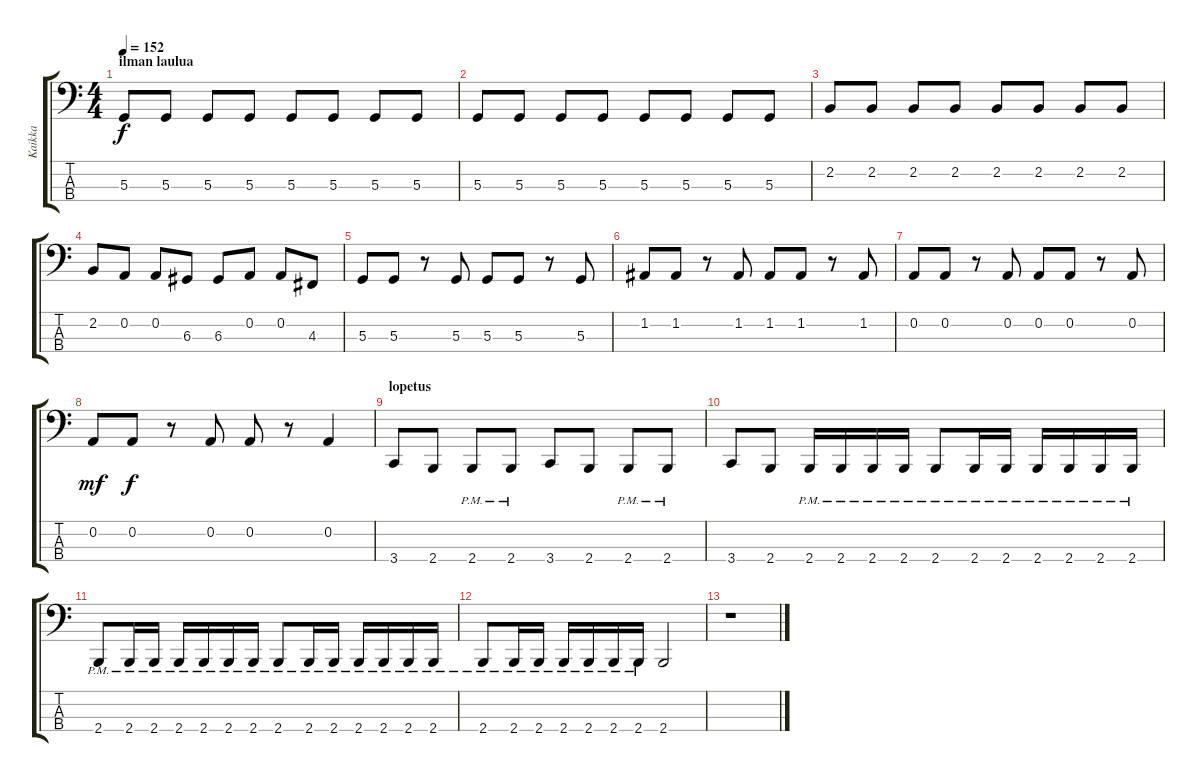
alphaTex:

\track ("Kaikka" "Kaikka") {instrument electricbasspick}
\staff {score tabs}
\tuning (D2 A1 D1 A0) {hide}
\ts (4 4)
\section ("" "ilman laulua")
\tempo 152
\clef f4
\ks c
5.3.8{dy f} 5.3.8 5.3.8 5.3.8 5.3.8 5.3.8 5.3.8 5.3.8 |
5.3.8 5.3.8 5.3.8 5.3.8 5.3.8 5.3.8 5.3.8 5.3.8 |
2.2.8 2.2.8 2.2.8 2.2.8 2.2.8 2.2.8 2.2.8 2.2.8 |
2.2.8 0.2.8 0.2.8 6.3.8 6.3.8 0.2.8 0.2.8 4.3.8 |
5.3.8 5.3.8 r.8 5.3.8 5.3.8 5.3.8 r.8 5.3.8 |
1.2.8 1.2.8 r.8 1.2.8 1.2.8 1.2.8 r.8 1.2.8 |
0.2.8 0.2.8 r.8 0.2.8 0.2.8 0.2.8 r.8 0.2.8 |
0.2.8{dy mf} 0.2.8{dy f} r.8 0.2.8 0.2.8 r.8 0.2.4 |
\section ("" "lopetus")
3.4.8 2.4.8 2.4{pm}.8 2.4{pm}.8 3.4.8 2.4.8 2.4{pm}.8 2.4{pm}.8 |
3.4.8 2.4.8 2.4{pm}.16 2.4{pm}.16 2.4{pm}.16 2.4{pm}.16 2.4{pm}.8 2.4{pm}.16 2.4{pm}.16 2.4{pm}.16 2.4{pm}.16 2.4{pm}.16 2.4{pm}.16 |
2.4{pm}.8 2.4{pm}.16 2.4{pm}.16 2.4{pm}.16 2.4{pm}.16 2.4{pm}.16 2.4{pm}.16 2.4{pm}.8 2.4{pm}.16 2.4{pm}.16 2.4{pm}.16 2.4{pm}.16 2.4{pm}.16 2.4{pm}.16 |
2.4{pm}.8 2.4{pm}.16 2.4{pm}.16 2.4{pm}.16 2.4{pm}.16 2.4{pm}.16 2.4{pm}.16 2.4.2 |
r.1
